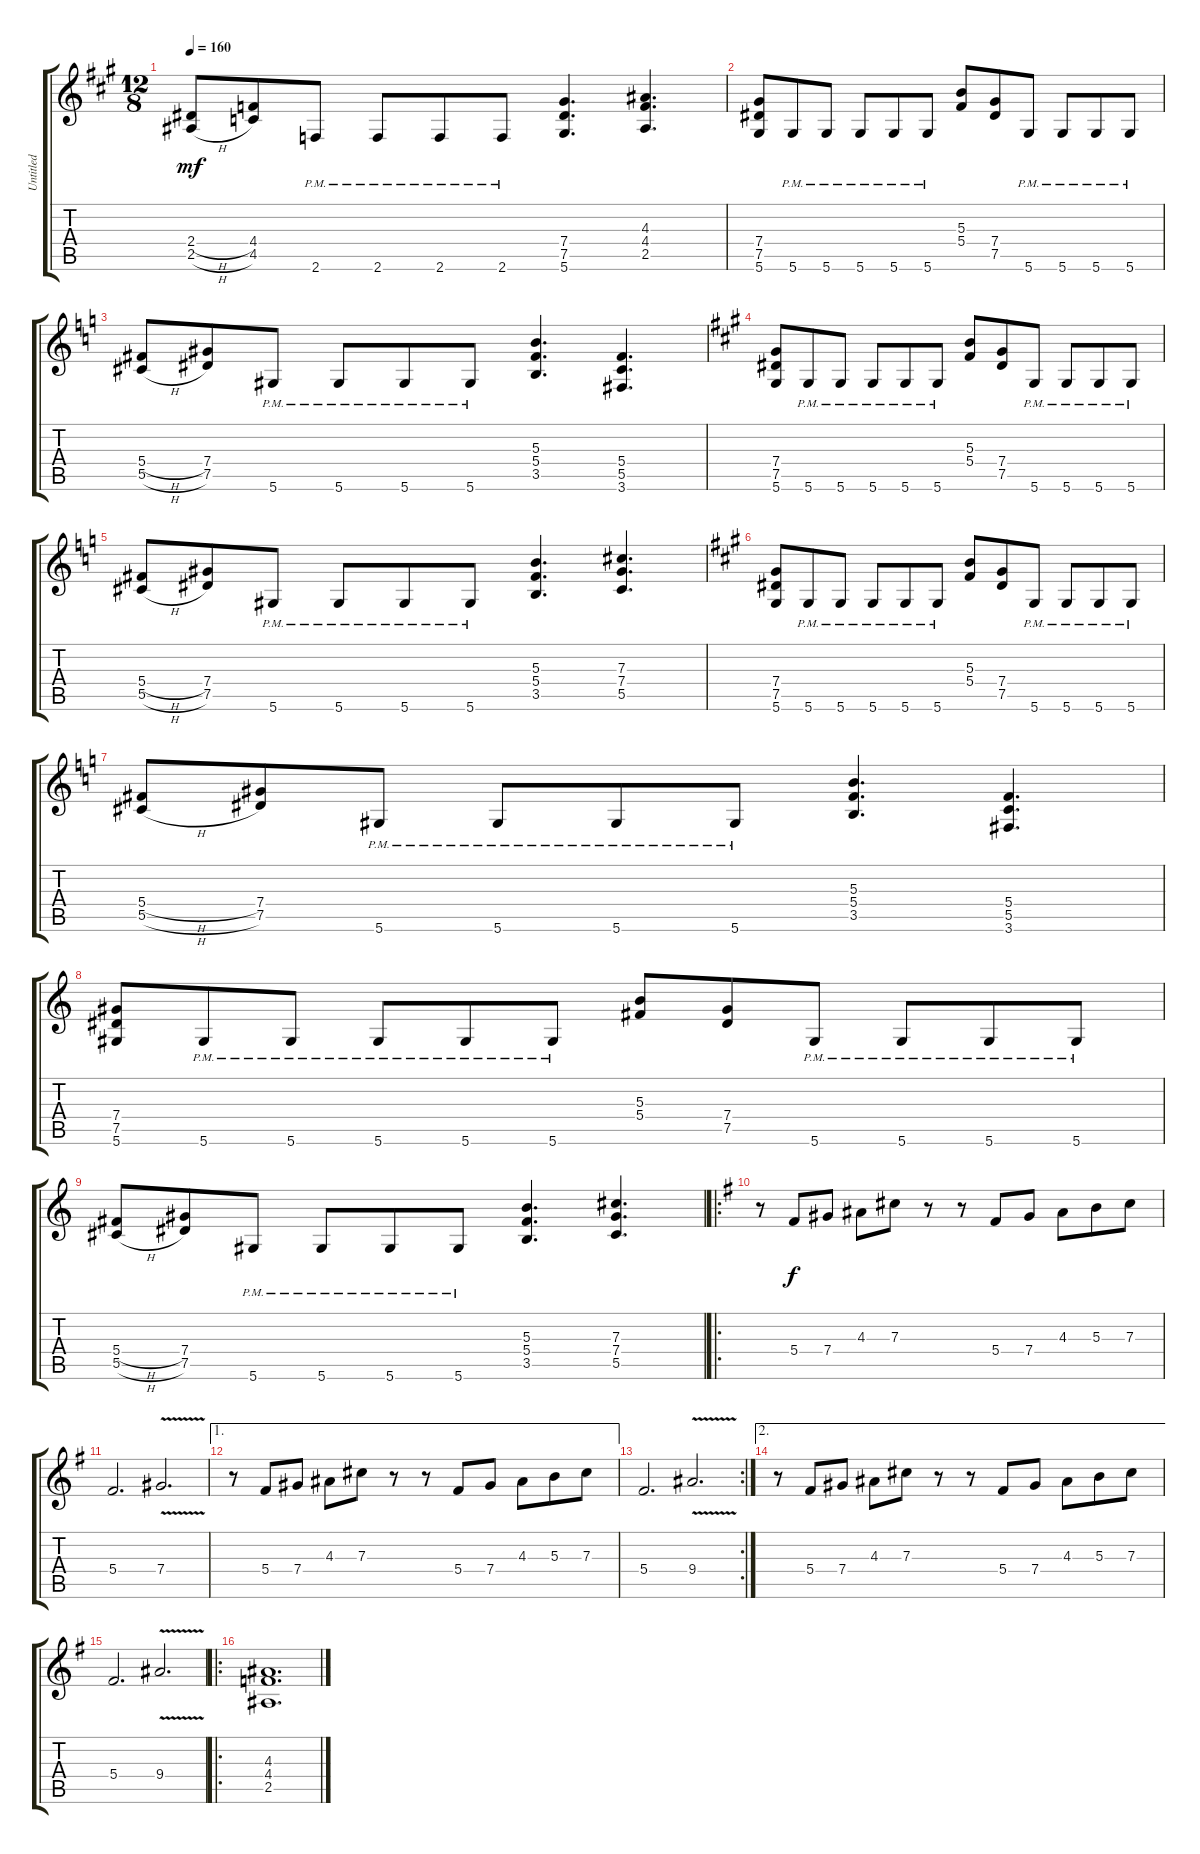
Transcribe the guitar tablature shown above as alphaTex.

\track ("Untitled" "Untitled") {instrument distortionguitar}
\staff {score tabs}
\tuning (Eb4 Bb3 Gb3 Db3 Ab2 Eb2) {hide}
\ts (12 8)
\tempo 160
\clef g2
\ks a
(2.4{h} 2.5{h}).8{dy mf} (4.4 4.5).8 2.6{pm}.8 2.6{pm}.8 2.6{pm}.8 2.6{pm}.8 (7.4 7.5 5.6).4{d} (4.3 4.4 2.5).4{d} |
(7.4 7.5 5.6).8 5.6{pm}.8 5.6{pm}.8 5.6{pm}.8 5.6{pm}.8 5.6{pm}.8 (5.3 5.4).8 (7.4 7.5).8 5.6{pm}.8 5.6{pm}.8 5.6{pm}.8 5.6{pm}.8 |
\ks c
(5.4{h} 5.5{h}).8 (7.4 7.5).8 5.6{pm}.8 5.6{pm}.8 5.6{pm}.8 5.6{pm}.8 (5.3 5.4 3.5).4{d} (5.4 5.5 3.6).4{d} |
\ks a
(7.4 7.5 5.6).8 5.6{pm}.8 5.6{pm}.8 5.6{pm}.8 5.6{pm}.8 5.6{pm}.8 (5.3 5.4).8 (7.4 7.5).8 5.6{pm}.8 5.6{pm}.8 5.6{pm}.8 5.6{pm}.8 |
\ks c
(5.4{h} 5.5{h}).8 (7.4 7.5).8 5.6{pm}.8 5.6{pm}.8 5.6{pm}.8 5.6{pm}.8 (5.3 5.4 3.5).4{d} (7.3 7.4 5.5).4{d} |
\ks a
(7.4 7.5 5.6).8 5.6{pm}.8 5.6{pm}.8 5.6{pm}.8 5.6{pm}.8 5.6{pm}.8 (5.3 5.4).8 (7.4 7.5).8 5.6{pm}.8 5.6{pm}.8 5.6{pm}.8 5.6{pm}.8 |
\ks c
(5.4{h} 5.5{h}).8 (7.4 7.5).8 5.6{pm}.8 5.6{pm}.8 5.6{pm}.8 5.6{pm}.8 (5.3 5.4 3.5).4{d} (5.4 5.5 3.6).4{d} |
(7.4 7.5 5.6).8 5.6{pm}.8 5.6{pm}.8 5.6{pm}.8 5.6{pm}.8 5.6{pm}.8 (5.3 5.4).8 (7.4 7.5).8 5.6{pm}.8 5.6{pm}.8 5.6{pm}.8 5.6{pm}.8 |
(5.4{h} 5.5{h}).8 (7.4 7.5).8 5.6{pm}.8 5.6{pm}.8 5.6{pm}.8 5.6{pm}.8 (5.3 5.4 3.5).4{d} (7.3 7.4 5.5).4{d} |
\ro
\ks g
r.8 5.4.8{dy f} 7.4.8 4.3.8 7.3.8 r.8 r.8 5.4.8 7.4.8 4.3.8 5.3.8 7.3.8 |
5.4.2{d} 7.4{v}.2{d} |
\ae 1
r.8 5.4.8 7.4.8 4.3.8 7.3.8 r.8 r.8 5.4.8 7.4.8 4.3.8 5.3.8 7.3.8 |
\rc 2
5.4.2{d} 9.4{v}.2{d} |
\ae 2
r.8 5.4.8 7.4.8 4.3.8 7.3.8 r.8 r.8 5.4.8 7.4.8 4.3.8 5.3.8 7.3.8 |
5.4.2{d} 9.4{v}.2{d} |
\ro
(4.3 4.4 2.5).1{d}
